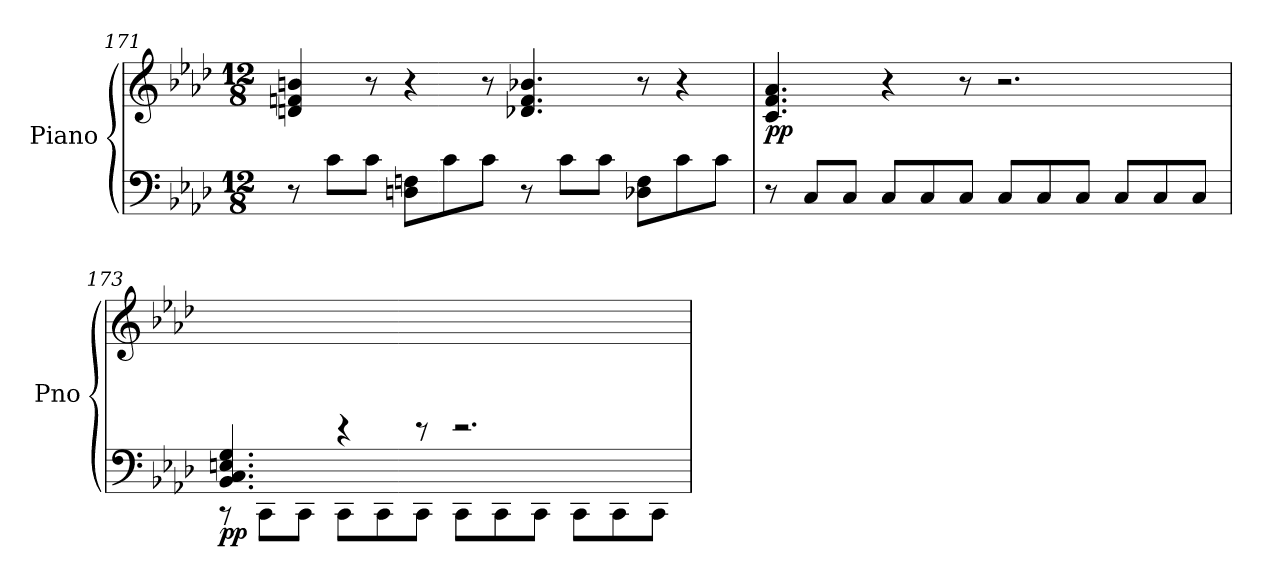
**kern	**kern	**dynam
*part1	*part1	*part1
*staff2	*staff1	*staff1/2
*I"Piano	*	*
*I'Pno	*	*
!!LO:LB:g=z
*clefF4	*clefG2	*
*k[b-e-a-d-]	*k[b-e-a-d-]	*
*M12/8	*M12/8	*
=171	=171	=171
8r	4dn/ 4fn/ 4bn/	.
8c\L	.	.
8c\J	8r	.
8Dn\ 8Fn\L	4r	.
8c\	.	.
8c\J	8r	.
8r	4.d-X/ 4.f/ 4.b-X/	.
8c\L	.	.
8c\J	.	.
8D-X\ 8F\L	8r	.
8c\	4r	.
8c\J	.	.
!!LO:LB:g=z
=172	=172	=172
!	!	!LO:DY:b
8r	4.c/ 4.f/ 4.a-/	pp
8C/L	.	.
8C/J	.	.
8C/L	4r	.
8C/	.	.
8C/J	8r	.
8C/L	2.r	.
8C/	.	.
8C/J	.	.
8C/L	.	.
8C/	.	.
8C/J	.	.
=173	=173	=173
*^	*	*
!	!	!	!LO:DY:b=2
4.BB-/ 4.C/ 4.En/ 4.G/	8rCC	4.ryy	pp
.	8CC\L	.	.
.	8CC\J	.	.
1ryy	8CC\L	4rCC	.
.	8CC\	.	.
.	8CC\J	8rCC	.
.	8CC\L	2.rCC	.
.	8CC\	.	.
.	8CC\J	.	.
.	8CC\L	.	.
.	8CC\	.	.
8ryy	8CC\J	.	.
*v	*v	*	*
=	=	=
*-	*-	*-
